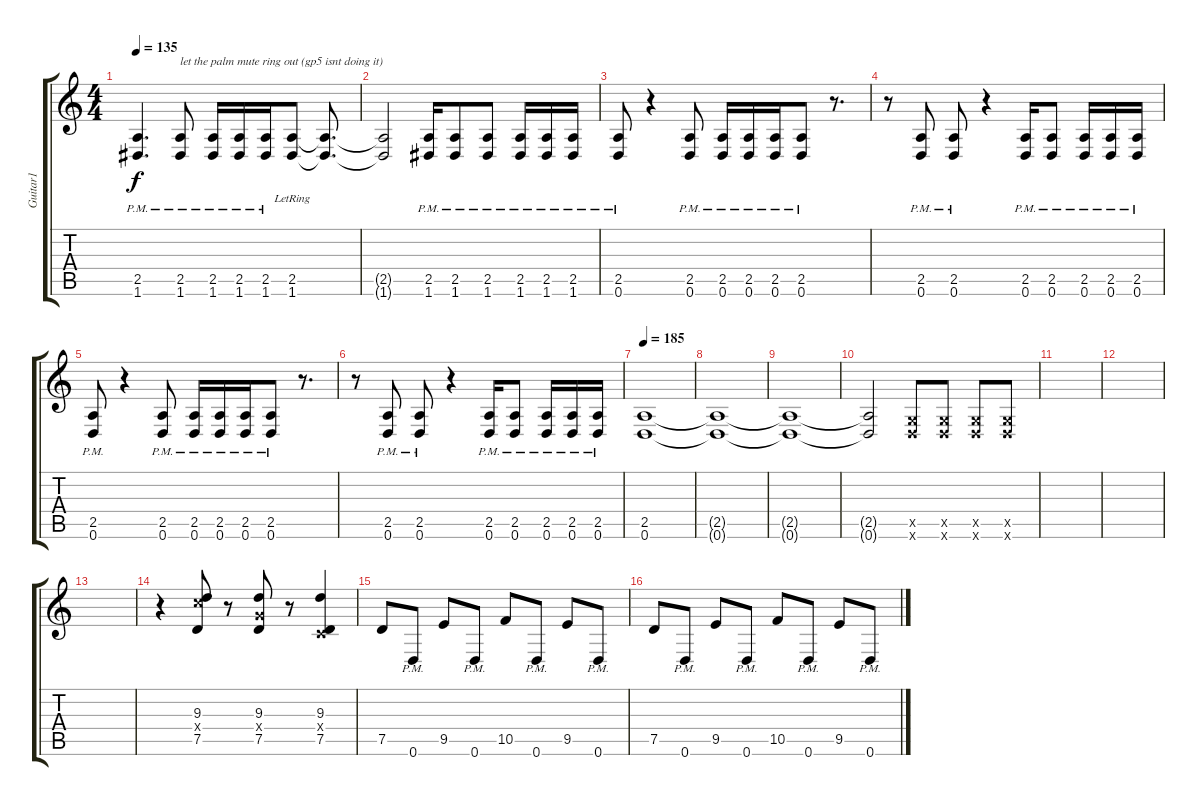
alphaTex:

\track ("Guitar1" "Guitar1") {instrument distortionguitar}
\staff {score tabs}
\tuning (D4 A3 F3 C3 G2 D2) {hide}
\ts (4 4)
\tempo 135
\clef g2
\ks c
(2.5{pm} 1.6{pm}).4{d dy f} (2.5{pm} 1.6{pm}).8{txt "let the palm mute ring out (gp5 isnt doing it)"} (2.5{pm} 1.6{pm}).16 (2.5{pm} 1.6{pm}).16 (2.5{pm} 1.6{pm}).16 (2.5{lr} 1.6{lr}).8 (2.5{t} 1.6{t}).8{d} |
(2.5{t} 1.6{t}).2 (2.5{pm} 1.6{pm}).16 (2.5{pm} 1.6{pm}).8 (2.5{pm} 1.6{pm}).8 (2.5{pm} 1.6{pm}).16 (2.5{pm} 1.6{pm}).16 (2.5{pm} 1.6{pm}).16 |
(2.5{pm} 0.6{pm}).8 r.4 (2.5{pm} 0.6{pm}).8 (2.5{pm} 0.6{pm}).16 (2.5{pm} 0.6{pm}).16 (2.5{pm} 0.6{pm}).16 (2.5{pm} 0.6{pm}).8 r.8{d} |
r.8 (2.5{pm} 0.6{pm}).8 (2.5{pm} 0.6{pm}).8 r.4 (2.5{pm} 0.6{pm}).16 (2.5{pm} 0.6{pm}).8 (2.5{pm} 0.6{pm}).16 (2.5{pm} 0.6{pm}).16 (2.5{pm} 0.6{pm}).16 |
(2.5{pm} 0.6{pm}).8 r.4 (2.5{pm} 0.6{pm}).8 (2.5{pm} 0.6{pm}).16 (2.5{pm} 0.6{pm}).16 (2.5{pm} 0.6{pm}).16 (2.5{pm} 0.6{pm}).8 r.8{d} |
r.8 (2.5{pm} 0.6{pm}).8 (2.5{pm} 0.6{pm}).8 r.4 (2.5{pm} 0.6{pm}).16 (2.5{pm} 0.6{pm}).8 (2.5{pm} 0.6{pm}).16 (2.5{pm} 0.6{pm}).16 (2.5{pm} 0.6{pm}).16 |
\tempo 185
(2.5 0.6).1 |
(2.5{t} 0.6{t}).1 |
(2.5{t} 0.6{t}).1 |
(2.5{t} 0.6{t}).2 (0.5{x} 0.6{x}).8 (0.5{x} 0.6{x}).8 (0.5{x} 0.6{x}).8 (0.5{x} 0.6{x}).8 |
|
|
|
r.4 (9.3 12.4{x} 7.5).8 r.8 (9.3 7.4{x} 7.5).8 r.8 (9.3 0.4{x} 7.5).4 |
7.5.8 0.6{pm}.8 9.5.8 0.6{pm}.8 10.5.8 0.6{pm}.8 9.5.8 0.6{pm}.8 |
7.5.8 0.6{pm}.8 9.5.8 0.6{pm}.8 10.5.8 0.6{pm}.8 9.5.8 0.6{pm}.8
